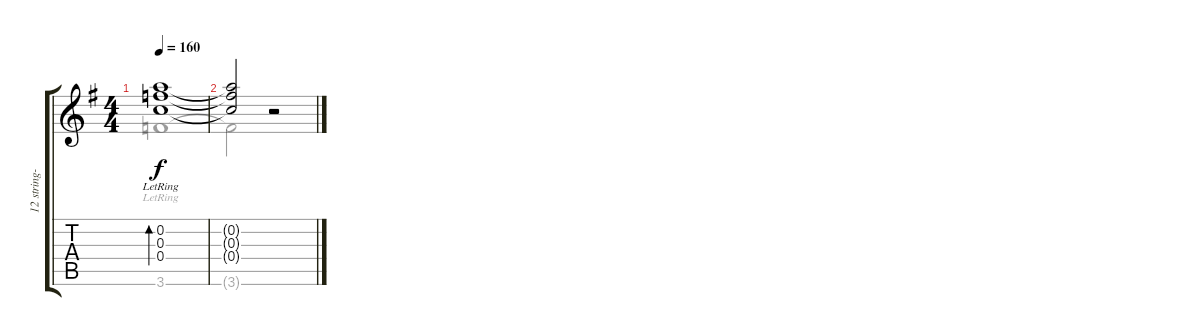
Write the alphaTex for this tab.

\track ("12 string- second octave strings (Tune 1" "12 string-") {instrument acousticguitarnylon}
\staff {score tabs}
\tuning (D5 A4 F4 C4 G3 D3) {hide}
\voice
\ts (4 4)
\tempo 160
\clef g2
\ks g
(0.2{lr} 0.3{lr} 0.4{lr}).1{bd 30 dy f} |
(0.2{t} 0.3{t} 0.4{t}).2 r.2
\voice
\clef g2
\ottava regular
\simile none
\ks g
3.6{lr}.1{dy f} |
3.6{t}.2 r.2
